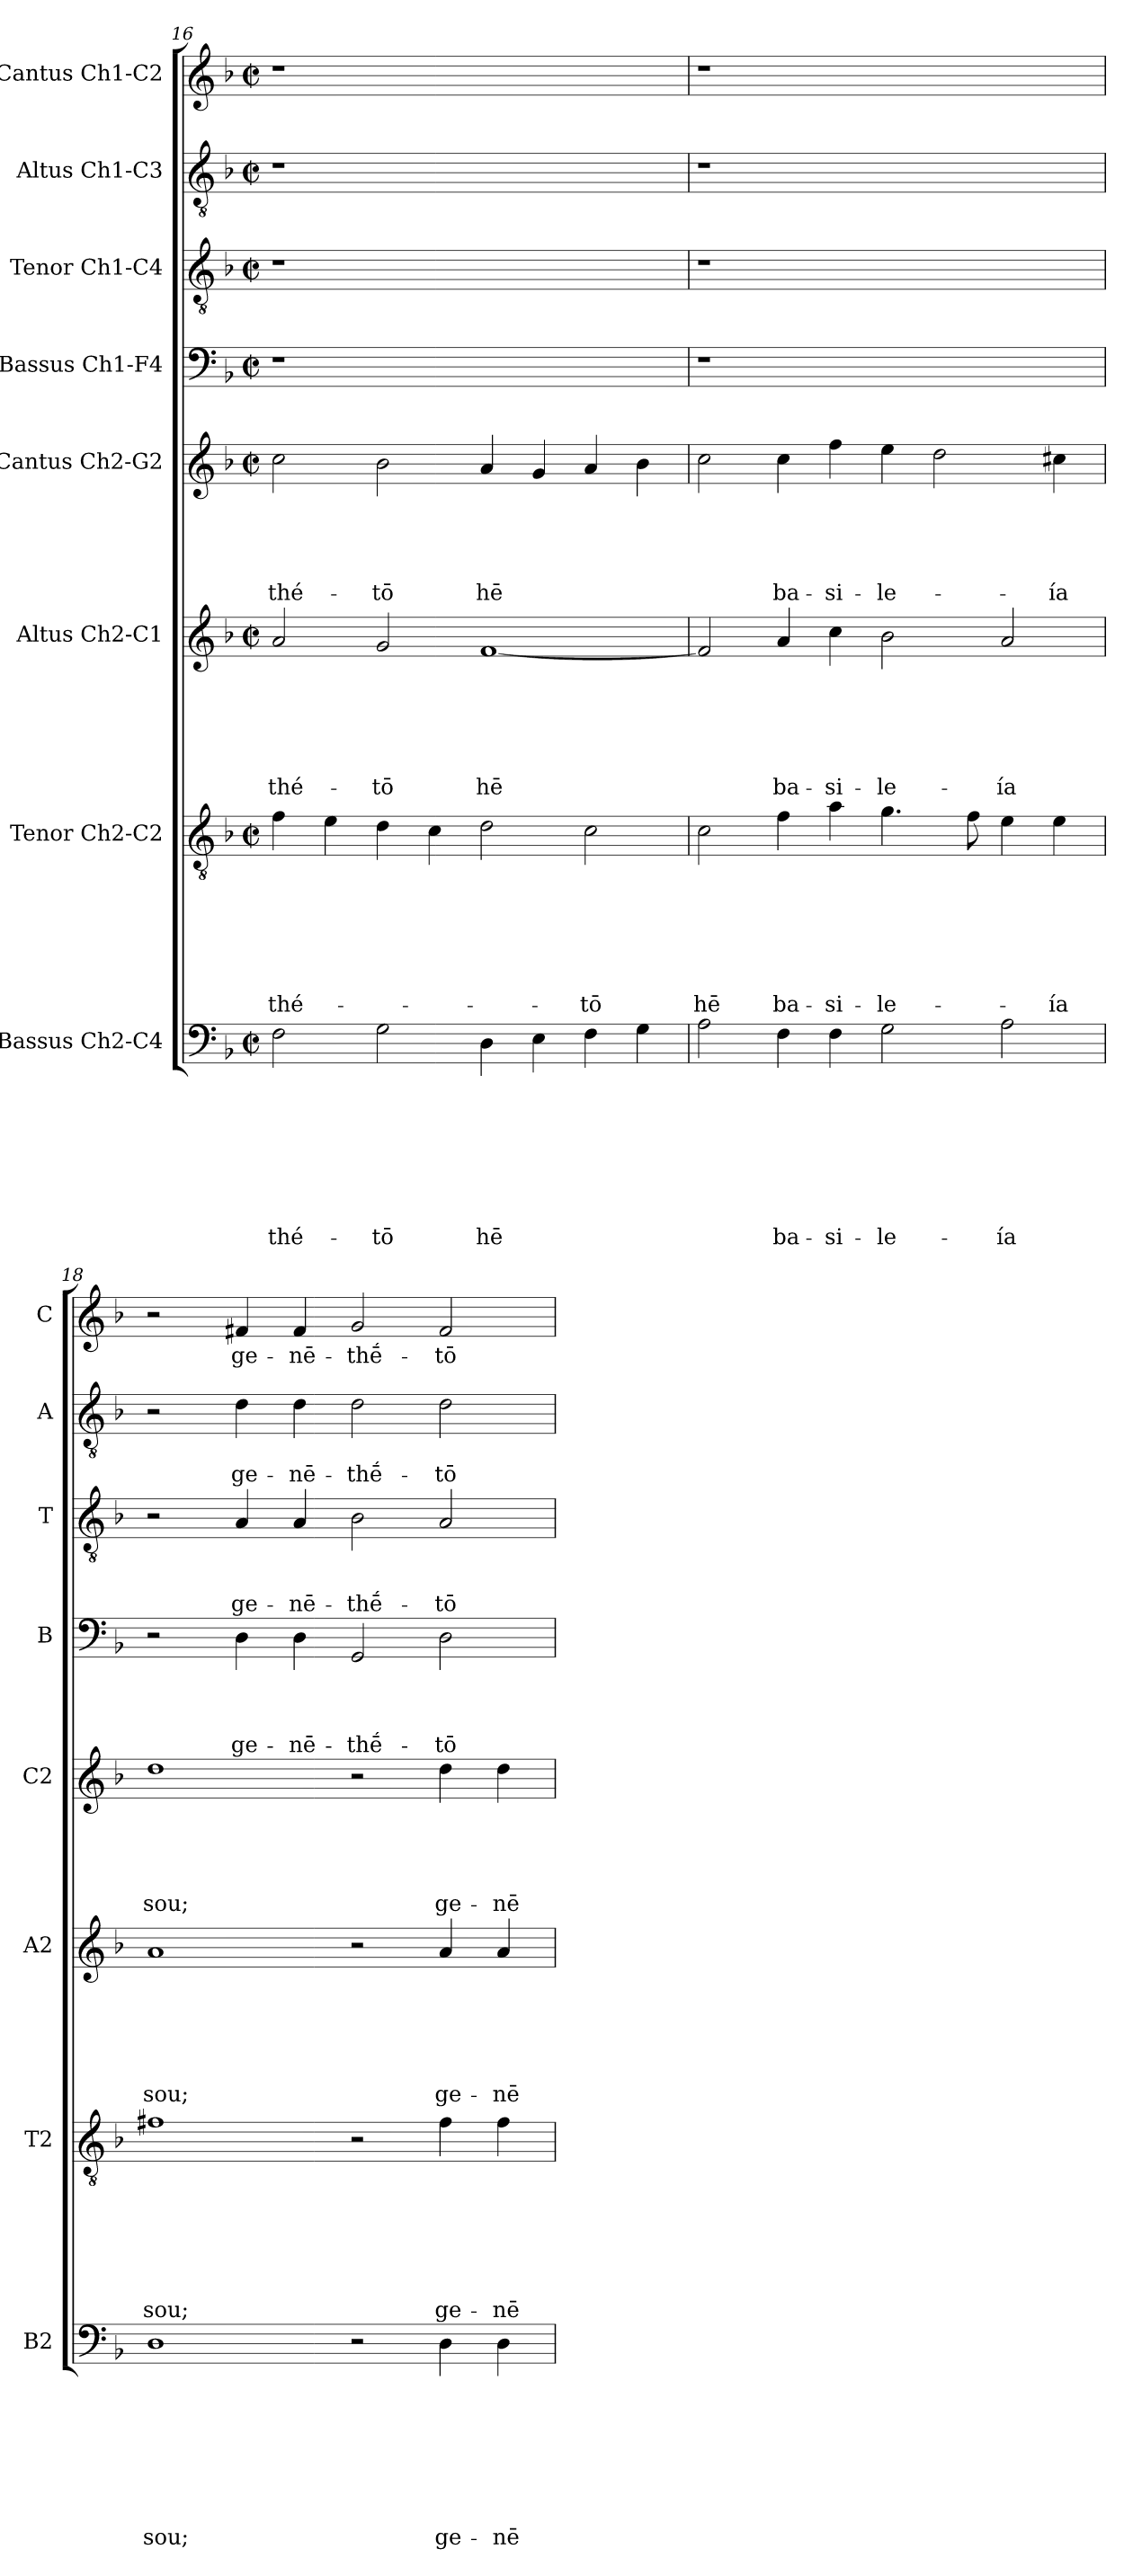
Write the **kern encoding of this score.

**kern	**text	**text	**text	**text	**text	**text	**text	**text	**kern	**text	**text	**text	**text	**text	**text	**text	**kern	**text	**text	**text	**text	**text	**text	**kern	**text	**text	**text	**text	**text	**kern	**text	**text	**text	**text	**kern	**text	**text	**text	**kern	**text	**text	**kern	**text
*part8	*part8	*part8	*part8	*part8	*part8	*part8	*part8	*part8	*part7	*part7	*part7	*part7	*part7	*part7	*part7	*part7	*part6	*part6	*part6	*part6	*part6	*part6	*part6	*part5	*part5	*part5	*part5	*part5	*part5	*part4	*part4	*part4	*part4	*part4	*part3	*part3	*part3	*part3	*part2	*part2	*part2	*part1	*part1
*staff8	*staff8	*staff8	*staff8	*staff8	*staff8	*staff8	*staff8	*staff8	*staff7	*staff7	*staff7	*staff7	*staff7	*staff7	*staff7	*staff7	*staff6	*staff6	*staff6	*staff6	*staff6	*staff6	*staff6	*staff5	*staff5	*staff5	*staff5	*staff5	*staff5	*staff4	*staff4	*staff4	*staff4	*staff4	*staff3	*staff3	*staff3	*staff3	*staff2	*staff2	*staff2	*staff1	*staff1
*I"Bassus Ch2-C4	*	*	*	*	*	*	*	*	*I"Tenor Ch2-C2	*	*	*	*	*	*	*	*I"Altus Ch2-C1	*	*	*	*	*	*	*I"Cantus Ch2-G2	*	*	*	*	*	*I"Bassus Ch1-F4	*	*	*	*	*I"Tenor Ch1-C4	*	*	*	*I"Altus Ch1-C3	*	*	*I"Cantus Ch1-C2	*
*I'B2	*	*	*	*	*	*	*	*	*I'T2	*	*	*	*	*	*	*	*I'A2	*	*	*	*	*	*	*I'C2	*	*	*	*	*	*I'B	*	*	*	*	*I'T	*	*	*	*I'A	*	*	*I'C	*
!!LO:LB:g=z
*clefF4	*	*	*	*	*	*	*	*	*clefGv2	*	*	*	*	*	*	*	*clefG2	*	*	*	*	*	*	*clefG2	*	*	*	*	*	*clefF4	*	*	*	*	*clefGv2	*	*	*	*clefGv2	*	*	*clefG2	*
*k[b-]	*	*	*	*	*	*	*	*	*k[b-]	*	*	*	*	*	*	*	*k[b-]	*	*	*	*	*	*	*k[b-]	*	*	*	*	*	*k[b-]	*	*	*	*	*k[b-]	*	*	*	*k[b-]	*	*	*k[b-]	*
*F:	*	*	*	*	*	*	*	*	*F:	*	*	*	*	*	*	*	*F:	*	*	*	*	*	*	*F:	*	*	*	*	*	*F:	*	*	*	*	*F:	*	*	*	*F:	*	*	*F:	*
*M2/2	*	*	*	*	*	*	*	*	*M2/2	*	*	*	*	*	*	*	*M2/2	*	*	*	*	*	*	*M2/2	*	*	*	*	*	*M2/2	*	*	*	*	*M2/2	*	*	*	*M2/2	*	*	*M2/2	*
*met(c|)	*	*	*	*	*	*	*	*	*met(c|)	*	*	*	*	*	*	*	*met(c|)	*	*	*	*	*	*	*met(c|)	*	*	*	*	*	*met(c|)	*	*	*	*	*met(c|)	*	*	*	*met(c|)	*	*	*met(c|)	*
=16	=16	=16	=16	=16	=16	=16	=16	=16	=16	=16	=16	=16	=16	=16	=16	=16	=16	=16	=16	=16	=16	=16	=16	=16	=16	=16	=16	=16	=16	=16	=16	=16	=16	=16	=16	=16	=16	=16	=16	=16	=16	=16	=16
!	!	!	!	!	!	!	!	!LO:LY:b	!	!	!	!	!	!	!	!LO:LY:b	!	!	!	!	!	!	!LO:LY:b	!	!	!	!	!	!LO:LY:b	!	!	!	!	!	!	!	!	!	!	!	!	!	!
2F\	.	.	.	.	.	.	.	-thé-	4f\	.	.	.	.	.	.	-thé-	2a/	.	.	.	.	.	-thé-	2cc\	.	.	.	.	-thé-	1r	.	.	.	.	1r	.	.	.	1r	.	.	1r	.
.	.	.	.	.	.	.	.	.	4e\	.	.	.	.	.	.	.	.	.	.	.	.	.	.	.	.	.	.	.	.	.	.	.	.	.	.	.	.	.	.	.	.	.	.
!	!	!	!	!	!	!	!	!LO:LY:b	!	!	!	!	!	!	!	!	!	!	!	!	!	!	!LO:LY:b	!	!	!	!	!	!LO:LY:b	!	!	!	!	!	!	!	!	!	!	!	!	!	!
2G\	.	.	.	.	.	.	.	-tō	4d\	.	.	.	.	.	.	.	2g/	.	.	.	.	.	-tō	2b-\	.	.	.	.	-tō	.	.	.	.	.	.	.	.	.	.	.	.	.	.
.	.	.	.	.	.	.	.	.	4c\	.	.	.	.	.	.	.	.	.	.	.	.	.	.	.	.	.	.	.	.	.	.	.	.	.	.	.	.	.	.	.	.	.	.
!	!	!	!	!	!	!	!	!LO:LY:b	!	!	!	!	!	!	!	!	!	!	!	!	!	!	!LO:LY:b	!	!	!	!	!	!LO:LY:b	!	!	!	!	!	!	!	!	!	!	!	!	!	!
4D\	.	.	.	.	.	.	.	hē	2d\	.	.	.	.	.	.	.	[1f	.	.	.	.	.	hē	4a/	.	.	.	.	hē	1ryy	.	.	.	.	1ryy	.	.	.	1ryy	.	.	1ryy	.
4E\	.	.	.	.	.	.	.	.	.	.	.	.	.	.	.	.	.	.	.	.	.	.	.	4g/	.	.	.	.	.	.	.	.	.	.	.	.	.	.	.	.	.	.	.
!	!	!	!	!	!	!	!	!	!	!	!	!	!	!	!	!LO:LY:b	!	!	!	!	!	!	!	!	!	!	!	!	!	!	!	!	!	!	!	!	!	!	!	!	!	!	!
4F\	.	.	.	.	.	.	.	.	2c\	.	.	.	.	.	.	-tō	.	.	.	.	.	.	.	4a/	.	.	.	.	.	.	.	.	.	.	.	.	.	.	.	.	.	.	.
4G\	.	.	.	.	.	.	.	.	.	.	.	.	.	.	.	.	.	.	.	.	.	.	.	4b-\	.	.	.	.	.	.	.	.	.	.	.	.	.	.	.	.	.	.	.
=17	=17	=17	=17	=17	=17	=17	=17	=17	=17	=17	=17	=17	=17	=17	=17	=17	=17	=17	=17	=17	=17	=17	=17	=17	=17	=17	=17	=17	=17	=17	=17	=17	=17	=17	=17	=17	=17	=17	=17	=17	=17	=17	=17
!	!	!	!	!	!	!	!	!	!	!	!	!	!	!	!	!LO:LY:b	!	!	!	!	!	!	!	!	!	!	!	!	!	!	!	!	!	!	!	!	!	!	!	!	!	!	!
2A\	.	.	.	.	.	.	.	.	2c\	.	.	.	.	.	.	hē	2f/]	.	.	.	.	.	.	2cc\	.	.	.	.	.	1r	.	.	.	.	1r	.	.	.	1r	.	.	1r	.
!	!	!	!	!	!	!	!	!LO:LY:b	!	!	!	!	!	!	!	!LO:LY:b	!	!	!	!	!	!	!LO:LY:b	!	!	!	!	!	!LO:LY:b	!	!	!	!	!	!	!	!	!	!	!	!	!	!
4F\	.	.	.	.	.	.	.	ba-	4f\	.	.	.	.	.	.	ba-	4a/	.	.	.	.	.	ba-	4cc\	.	.	.	.	ba-	.	.	.	.	.	.	.	.	.	.	.	.	.	.
!	!	!	!	!	!	!	!	!LO:LY:b	!	!	!	!	!	!	!	!LO:LY:b	!	!	!	!	!	!	!LO:LY:b	!	!	!	!	!	!LO:LY:b	!	!	!	!	!	!	!	!	!	!	!	!	!	!
4F\	.	.	.	.	.	.	.	-si-	4a\	.	.	.	.	.	.	-si-	4cc\	.	.	.	.	.	-si-	4ff\	.	.	.	.	-si-	.	.	.	.	.	.	.	.	.	.	.	.	.	.
!	!	!	!	!	!	!	!	!LO:LY:b	!	!	!	!	!	!	!	!LO:LY:b	!	!	!	!	!	!	!LO:LY:b	!	!	!	!	!	!LO:LY:b	!	!	!	!	!	!	!	!	!	!	!	!	!	!
2G\	.	.	.	.	.	.	.	-le-	4.g\	.	.	.	.	.	.	-le-	2b-\	.	.	.	.	.	-le-	4ee\	.	.	.	.	-le-	1ryy	.	.	.	.	1ryy	.	.	.	1ryy	.	.	1ryy	.
.	.	.	.	.	.	.	.	.	.	.	.	.	.	.	.	.	.	.	.	.	.	.	.	2dd\	.	.	.	.	.	.	.	.	.	.	.	.	.	.	.	.	.	.	.
.	.	.	.	.	.	.	.	.	8f\	.	.	.	.	.	.	.	.	.	.	.	.	.	.	.	.	.	.	.	.	.	.	.	.	.	.	.	.	.	.	.	.	.	.
!	!	!	!	!	!	!	!	!LO:LY:b	!	!	!	!	!	!	!	!	!	!	!	!	!	!	!LO:LY:b	!	!	!	!	!	!	!	!	!	!	!	!	!	!	!	!	!	!	!	!
2A\	.	.	.	.	.	.	.	-ía	4e\	.	.	.	.	.	.	.	2a/	.	.	.	.	.	-ía	.	.	.	.	.	.	.	.	.	.	.	.	.	.	.	.	.	.	.	.
!	!	!	!	!	!	!	!	!	!	!	!	!	!	!	!	!LO:LY:b	!	!	!	!	!	!	!	!	!	!	!	!	!LO:LY:b	!	!	!	!	!	!	!	!	!	!	!	!	!	!
.	.	.	.	.	.	.	.	.	4e\	.	.	.	.	.	.	-ía	.	.	.	.	.	.	.	4cc#X\	.	.	.	.	-ía	.	.	.	.	.	.	.	.	.	.	.	.	.	.
=18	=18	=18	=18	=18	=18	=18	=18	=18	=18	=18	=18	=18	=18	=18	=18	=18	=18	=18	=18	=18	=18	=18	=18	=18	=18	=18	=18	=18	=18	=18	=18	=18	=18	=18	=18	=18	=18	=18	=18	=18	=18	=18	=18
!	!	!	!	!	!	!	!	!LO:LY:b	!	!	!	!	!	!	!	!LO:LY:b	!	!	!	!	!	!	!LO:LY:b	!	!	!	!	!	!LO:LY:b	!	!	!	!	!	!	!	!	!	!	!	!	!	!
1D	.	.	.	.	.	.	.	sou;	1f#X	.	.	.	.	.	.	sou;	1a	.	.	.	.	.	sou;	1dd	.	.	.	.	sou;	2r	.	.	.	.	2r	.	.	.	2r	.	.	2r	.
!	!	!	!	!	!	!	!	!	!	!	!	!	!	!	!	!	!	!	!	!	!	!	!	!	!	!	!	!	!	!	!	!	!	!LO:LY:b	!	!	!	!LO:LY:b	!	!	!LO:LY:b	!	!LO:LY:b
.	.	.	.	.	.	.	.	.	.	.	.	.	.	.	.	.	.	.	.	.	.	.	.	.	.	.	.	.	.	4D\	.	.	.	ge-	4A/	.	.	ge-	4d\	.	ge-	4f#X/	ge-
!	!	!	!	!	!	!	!	!	!	!	!	!	!	!	!	!	!	!	!	!	!	!	!	!	!	!	!	!	!	!	!	!	!	!LO:LY:b	!	!	!	!LO:LY:b	!	!	!LO:LY:b	!	!LO:LY:b
.	.	.	.	.	.	.	.	.	.	.	.	.	.	.	.	.	.	.	.	.	.	.	.	.	.	.	.	.	.	4D\	.	.	.	-nē-	4A/	.	.	-nē-	4d\	.	-nē-	4f#/	-nē-
!	!	!	!	!	!	!	!	!	!	!	!	!	!	!	!	!	!	!	!	!	!	!	!	!	!	!	!	!	!	!	!	!	!	!LO:LY:b	!	!	!	!LO:LY:b	!	!	!LO:LY:b	!	!LO:LY:b
2r	.	.	.	.	.	.	.	.	2r	.	.	.	.	.	.	.	2r	.	.	.	.	.	.	2r	.	.	.	.	.	2GG/	.	.	.	-thḗ-	2B-\	.	.	-thḗ-	2d\	.	-thḗ-	2g/	-thḗ-
!	!	!	!	!	!	!	!	!LO:LY:b	!	!	!	!	!	!	!	!LO:LY:b	!	!	!	!	!	!	!LO:LY:b	!	!	!	!	!	!LO:LY:b	!	!	!	!	!LO:LY:b	!	!	!	!LO:LY:b	!	!	!LO:LY:b	!	!LO:LY:b
4D\	.	.	.	.	.	.	.	ge-	4f#\	.	.	.	.	.	.	ge-	4a/	.	.	.	.	.	ge-	4dd\	.	.	.	.	ge-	2D\	.	.	.	-tō	2A/	.	.	-tō	2d\	.	-tō	2f#/	-tō
!	!	!	!	!	!	!	!	!LO:LY:b	!	!	!	!	!	!	!	!LO:LY:b	!	!	!	!	!	!	!LO:LY:b	!	!	!	!	!	!LO:LY:b	!	!	!	!	!	!	!	!	!	!	!	!	!	!
4D\	.	.	.	.	.	.	.	-nē-	4f#\	.	.	.	.	.	.	-nē-	4a/	.	.	.	.	.	-nē-	4dd\	.	.	.	.	-nē-	.	.	.	.	.	.	.	.	.	.	.	.	.	.
=	=	=	=	=	=	=	=	=	=	=	=	=	=	=	=	=	=	=	=	=	=	=	=	=	=	=	=	=	=	=	=	=	=	=	=	=	=	=	=	=	=	=	=
*-	*-	*-	*-	*-	*-	*-	*-	*-	*-	*-	*-	*-	*-	*-	*-	*-	*-	*-	*-	*-	*-	*-	*-	*-	*-	*-	*-	*-	*-	*-	*-	*-	*-	*-	*-	*-	*-	*-	*-	*-	*-	*-	*-
